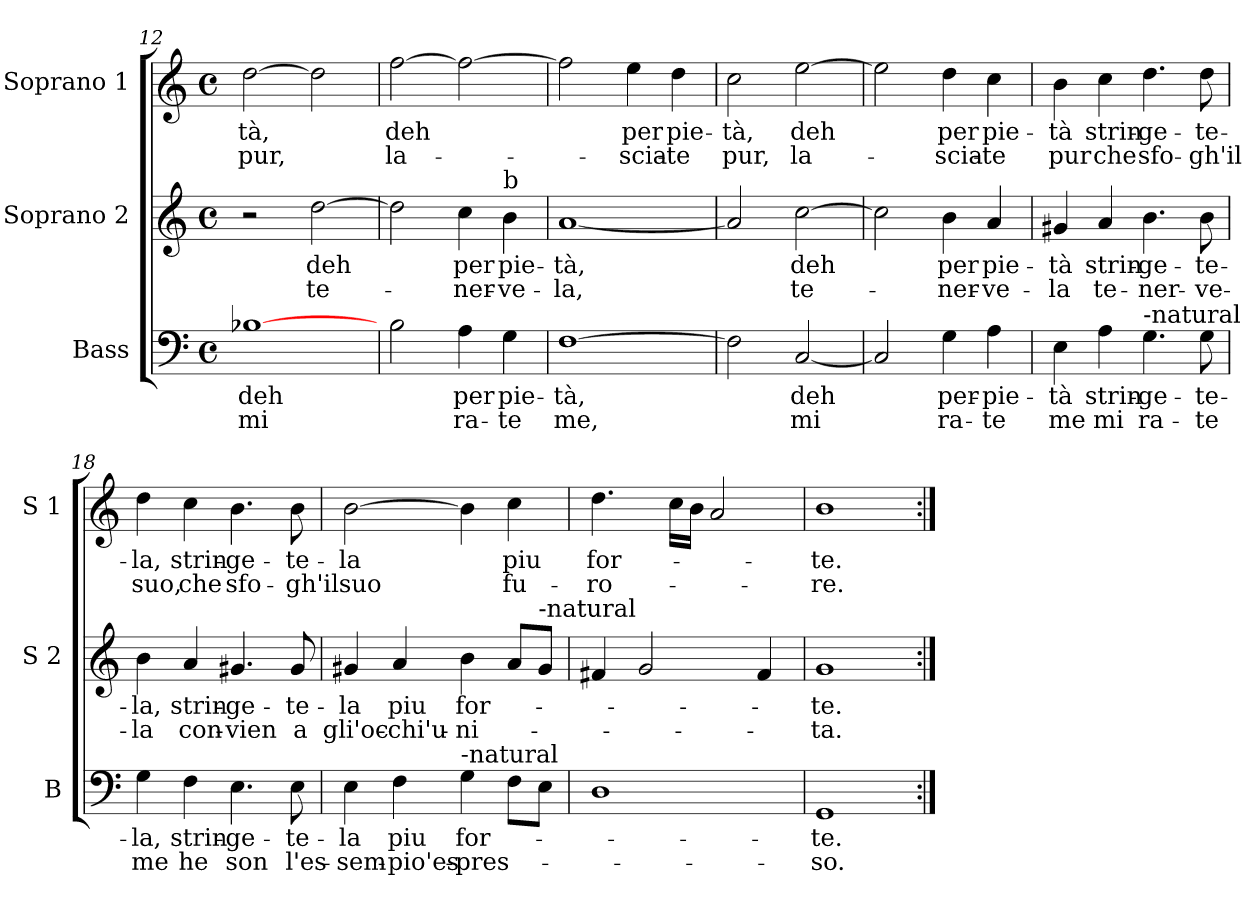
**kern	**text	**text	**kern	**text	**text	**kern	**text	**text
*part3	*part3	*part3	*part2	*part2	*part2	*part1	*part1	*part1
*staff3	*staff3	*staff3	*staff2	*staff2	*staff2	*staff1	*staff1	*staff1
*I"Bass	*	*	*I"Soprano 2	*	*	*I"Soprano 1	*	*
*I'B	*	*	*I'S 2	*	*	*I'S 1	*	*
*clefF4	*	*	*clefG2	*	*	*clefG2	*	*
*k[]	*	*	*k[]	*	*	*k[]	*	*
*C:	*	*	*C:	*	*	*C:	*	*
*M4/4	*	*	*M4/4	*	*	*M4/4	*	*
*met(c)	*	*	*met(c)	*	*	*met(c)	*	*
=12	=12	=12	=12	=12	=12	=12	=12	=12
!	!LO:LY:b	!LO:LY:b	!	!	!	!	!LO:LY:b	!LO:LY:b
[1B-X	deh	mi	2r	.	.	[2dd\	-tà,	pur,
!	!	!	!	!LO:LY:b	!LO:LY:b	!	!	!
.	.	.	[2dd\	deh	te-	2dd\]	.	.
=13	=13	=13	=13	=13	=13	=13	=13	=13
!	!	!	!	!	!	!	!LO:LY:b	!LO:LY:b
2B\	.	.	2dd\]	.	.	[2ff\	deh	la-
!	!LO:LY:b	!LO:LY:b	!	!LO:LY:b	!LO:LY:b	!	!	!
4A\	per	ra-	4cc\	per	-ner-	2ff\_	.	.
!	!	!	!LO:TX:a:t=b	!	!	!	!	!
!	!LO:LY:b	!LO:LY:b	!	!LO:LY:b	!LO:LY:b	!	!	!
4G\	pie-	-te	4b\	pie-	-ve-	.	.	.
=14	=14	=14	=14	=14	=14	=14	=14	=14
!	!LO:LY:b	!LO:LY:b	!	!LO:LY:b	!LO:LY:b	!	!	!
[1F	-tà,	me,	[1a	-tà,	-la,	2ff\]	.	.
!	!	!	!	!	!	!	!LO:LY:b	!LO:LY:b
.	.	.	.	.	.	4ee\	per	-scia-
!	!	!	!	!	!	!	!LO:LY:b	!LO:LY:b
.	.	.	.	.	.	4dd\	pie-	-te
=15	=15	=15	=15	=15	=15	=15	=15	=15
!	!	!	!	!	!	!	!LO:LY:b	!LO:LY:b
2F\]	.	.	2a/]	.	.	2cc\	-tà,	pur,
!	!LO:LY:b	!LO:LY:b	!	!LO:LY:b	!LO:LY:b	!	!LO:LY:b	!LO:LY:b
[2C/	deh	mi	[2cc\	deh	te-	[2ee\	deh	la-
=16	=16	=16	=16	=16	=16	=16	=16	=16
2C/]	.	.	2cc\]	.	.	2ee\]	.	.
!	!LO:LY:b	!LO:LY:b	!	!LO:LY:b	!LO:LY:b	!	!LO:LY:b	!LO:LY:b
4G\	per-	ra-	4b\	per	-ner-	4dd\	per	-scia-
!	!LO:LY:b	!LO:LY:b	!	!LO:LY:b	!LO:LY:b	!	!LO:LY:b	!LO:LY:b
4A\	-pie-	-te	4a/	pie-	-ve-	4cc\	pie-	-te
!!LO:LB:g=z
=17	=17	=17	=17	=17	=17	=17	=17	=17
!	!LO:LY:b	!LO:LY:b	!	!LO:LY:b	!LO:LY:b	!	!LO:LY:b	!LO:LY:b
4E\	-tà	me	4g#X/	-tà	-la	4b\	-tà	pur
!	!LO:LY:b	!LO:LY:b	!	!LO:LY:b	!LO:LY:b	!	!LO:LY:b	!LO:LY:b
4A\	strin-	mi	4a/	strin-	te-	4cc\	strin-	che
!LO:TX:a:t=-natural	!	!	!	!	!	!	!	!
!	!LO:LY:b	!LO:LY:b	!	!LO:LY:b	!LO:LY:b	!	!LO:LY:b	!LO:LY:b
4.G\	-ge-	ra-	4.b\	-ge-	-ner-	4.dd\	-ge-	sfo-
!	!LO:LY:b	!LO:LY:b	!	!LO:LY:b	!LO:LY:b	!	!LO:LY:b	!LO:LY:b
8G\	-te-	-te	8b\	-te-	-ve-	8dd\	-te-	-gh'il
=18	=18	=18	=18	=18	=18	=18	=18	=18
!	!LO:LY:b	!LO:LY:b	!	!LO:LY:b	!LO:LY:b	!	!LO:LY:b	!LO:LY:b
4G\	-la,	me	4b\	-la,	-la	4dd\	-la,	suo,
!	!LO:LY:b	!LO:LY:b	!	!LO:LY:b	!LO:LY:b	!	!LO:LY:b	!LO:LY:b
4F\	strin-	he	4a/	strin-	con-	4cc\	strin-	che
!	!LO:LY:b	!LO:LY:b	!	!LO:LY:b	!LO:LY:b	!	!LO:LY:b	!LO:LY:b
4.E\	-ge-	son	4.g#X/	-ge-	-vien	4.b\	-ge-	sfo-
!	!LO:LY:b	!LO:LY:b	!	!LO:LY:b	!LO:LY:b	!	!LO:LY:b	!LO:LY:b
8E\	-te-	l'es-	8g#/	-te-	a	8b\	-te-	-gh'il
=19	=19	=19	=19	=19	=19	=19	=19	=19
!	!LO:LY:b	!LO:LY:b	!	!LO:LY:b	!LO:LY:b	!	!LO:LY:b	!LO:LY:b
4E\	-la	-sem-	4g#X/	-la	gli'oc-	[2b\	-la	suo
!	!LO:LY:b	!LO:LY:b	!	!LO:LY:b	!LO:LY:b	!	!	!
4F\	piu	-pio'es-	4a/	piu	-chi'u-	.	.	.
!LO:TX:a:t=-natural	!	!	!	!	!	!	!	!
!	!LO:LY:b	!LO:LY:b	!	!LO:LY:b	!LO:LY:b	!	!	!
4G\	for-	-pres-	4b\	for-	-ni-	4b\]	.	.
!	!	!	!	!	!	!	!LO:LY:b	!LO:LY:b
8F\L	.	.	8a/L	.	.	4cc\	piu	fu-
!	!	!	!LO:TX:a:t=-natural	!	!	!	!	!
8E\J	.	.	8g#/J	.	.	.	.	.
=20	=20	=20	=20	=20	=20	=20	=20	=20
!	!	!	!	!	!	!	!LO:LY:b	!LO:LY:b
1D	.	.	4f#X/	.	.	4.dd\	for-	-ro-
.	.	.	2g/	.	.	.	.	.
.	.	.	.	.	.	16cc\LL	.	.
.	.	.	.	.	.	16b\JJ	.	.
.	.	.	.	.	.	2a/	.	.
.	.	.	4f#/	.	.	.	.	.
=21	=21	=21	=21	=21	=21	=21	=21	=21
!	!LO:LY:b	!LO:LY:b	!	!LO:LY:b	!LO:LY:b	!	!LO:LY:b	!LO:LY:b
1GG	-te.	-so.	1g	-te.	-ta.	1b	-te.	-re.
=:|!	=:|!	=:|!	=:|!	=:|!	=:|!	=:|!	=:|!	=:|!
*-	*-	*-	*-	*-	*-	*-	*-	*-
